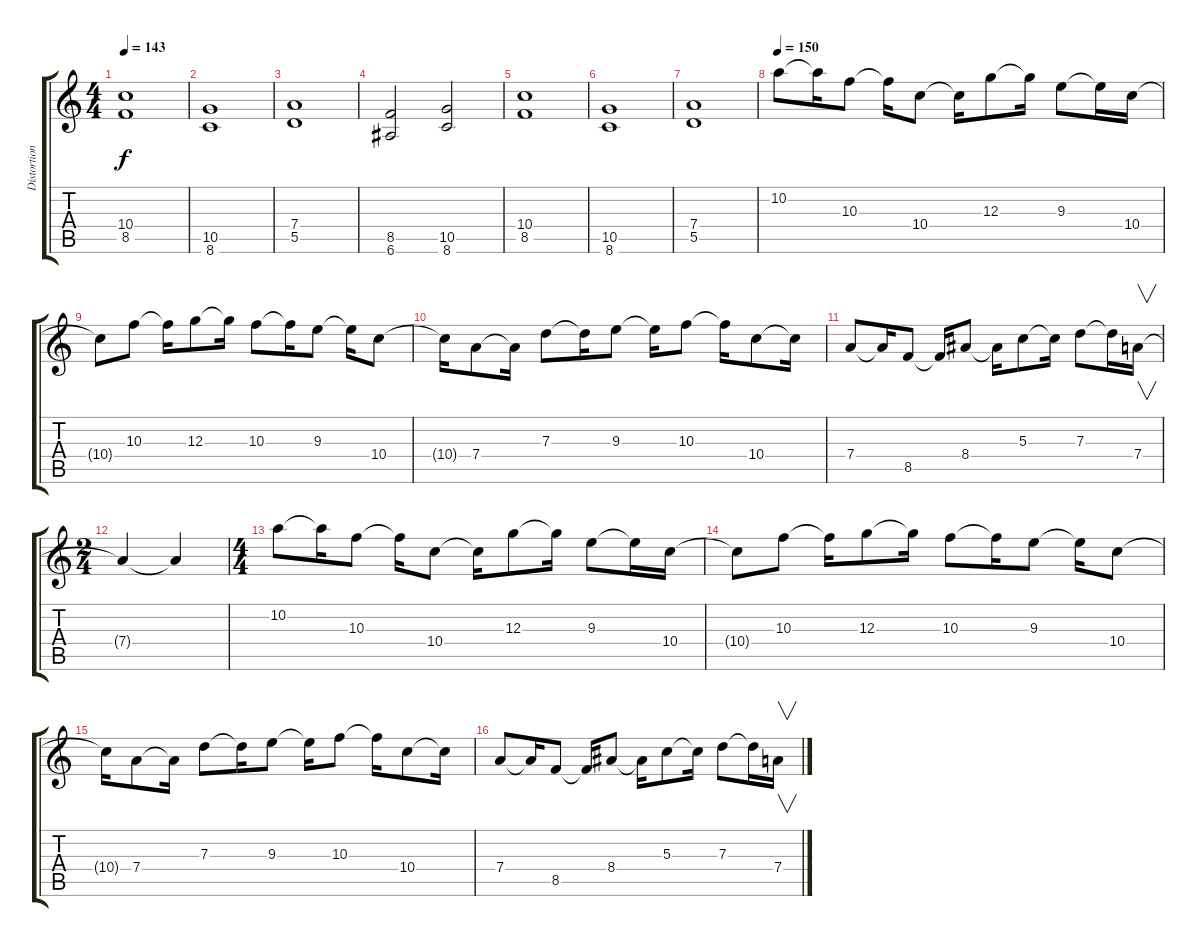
\track ("Distortion II" "Distortion") {instrument distortionguitar}
\staff {score tabs}
\tuning (E4 B3 G3 D3 A2 E2) {hide}
\ts (4 4)
\tempo 143
\clef g2
\ks c
(10.4 8.5).1{dy f} |
(10.5 8.6).1 |
(7.4 5.5).1 |
(8.5 6.6).2 (10.5 8.6).2 |
(10.4 8.5).1 |
(10.5 8.6).1 |
(7.4 5.5).1 |
\tempo 150
10.2.8 10.2{t}.16 10.3.8 10.3{t}.16 10.4.8 10.4{t}.16 12.3.8 12.3{t}.16 9.3.8 9.3{t}.16 10.4.16 |
10.4{t}.8 10.3.8 10.3{t}.16 12.3.8 12.3{t}.16 10.3.8 10.3{t}.16 9.3.8 9.3{t}.16 10.4.8 |
10.4{t}.16 7.4.8 7.4{t}.16 7.3.8 7.3{t}.16 9.3.8 9.3{t}.16 10.3.8 10.3{t}.16 10.4.8 10.4{t}.16 |
7.4.8 7.4{t}.16 8.5.8 8.5{t}.16 8.4.8 8.4{t}.16 5.3.8 5.3{t}.16 7.3.8 7.3{t}.16 7.4.16{v} |
\ts (2 4)
7.4{t}.4 7.4{t}.4 |
\ts (4 4)
10.2.8 10.2{t}.16 10.3.8 10.3{t}.16 10.4.8 10.4{t}.16 12.3.8 12.3{t}.16 9.3.8 9.3{t}.16 10.4.16 |
10.4{t}.8 10.3.8 10.3{t}.16 12.3.8 12.3{t}.16 10.3.8 10.3{t}.16 9.3.8 9.3{t}.16 10.4.8 |
10.4{t}.16 7.4.8 7.4{t}.16 7.3.8 7.3{t}.16 9.3.8 9.3{t}.16 10.3.8 10.3{t}.16 10.4.8 10.4{t}.16 |
7.4.8 7.4{t}.16 8.5.8 8.5{t}.16 8.4.8 8.4{t}.16 5.3.8 5.3{t}.16 7.3.8 7.3{t}.16 7.4.16{v}
